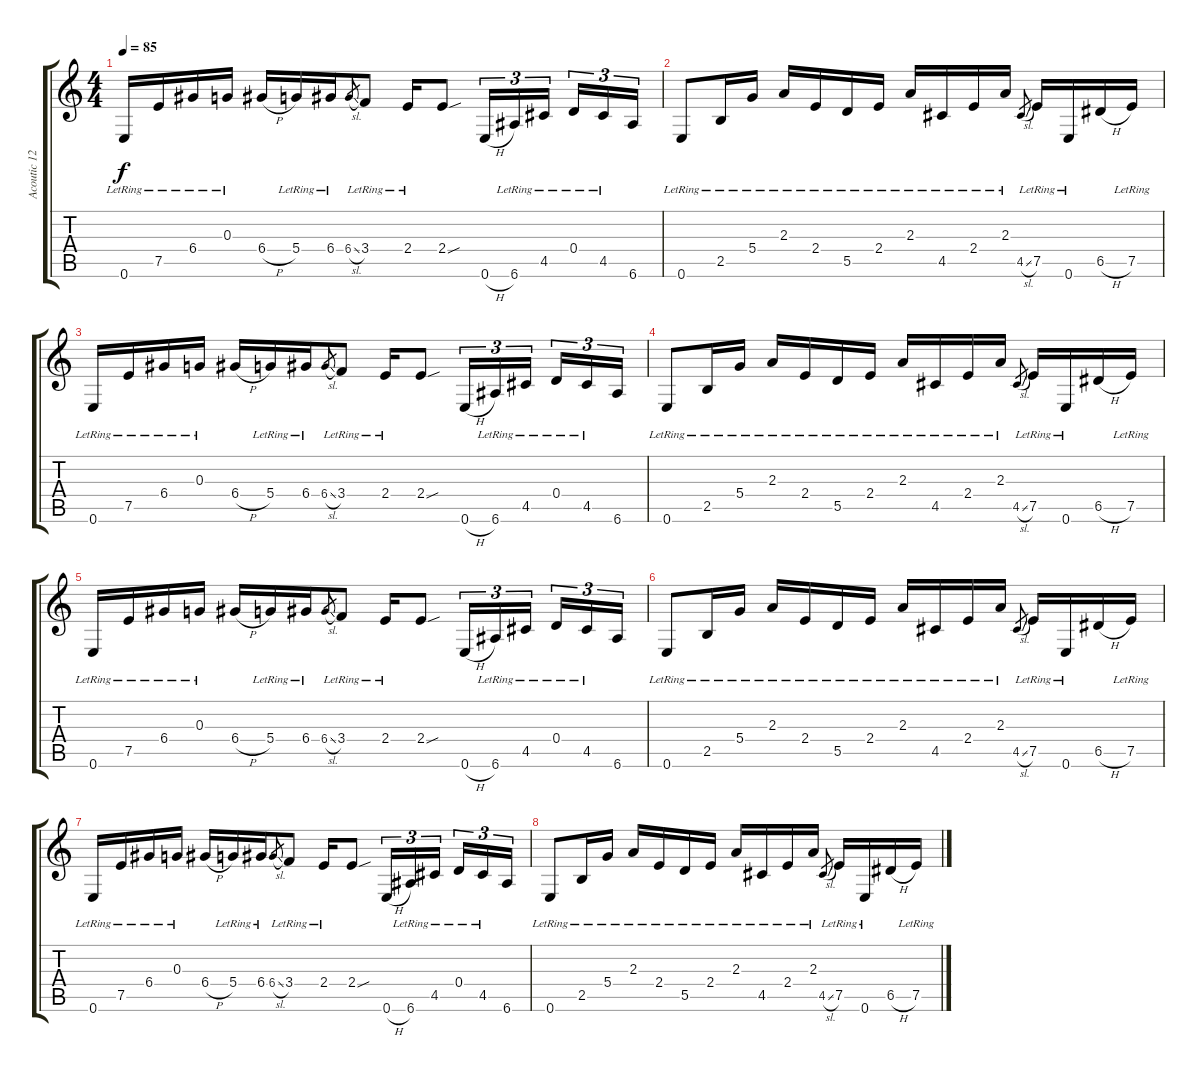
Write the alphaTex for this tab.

\track ("Acoutic 12str" "Acoutic 12") {instrument acousticguitarsteel}
\staff {score tabs}
\tuning (E4 B3 G3 D3 A2 E2) {hide}
\ts (4 4)
\tempo 85
\clef g2
\ks c
0.6{lr}.16{dy f} 7.5{lr}.16 6.4{lr}.16 0.3{lr}.16 6.4{h}.16 5.4{lr}.16 6.4{lr}.16 6.4{sl}.8{gr} 3.4{lr}.8 2.4{lr}.16 2.4{sou}.8 0.6{h}.16{tu (3 2)} 6.6{lr}.16{tu (3 2)} 4.5{lr}.16{tu (3 2)} 0.4{lr}.16{tu (3 2)} 4.5{lr}.16{tu (3 2)} 6.6.16{tu (3 2)} |
0.6{lr}.8 2.5{lr}.16 5.4{lr}.16 2.3{lr}.16 2.4{lr}.16 5.5{lr}.16 2.4{lr}.16 2.3{lr}.16 4.5{lr}.16 2.4{lr}.16 2.3{lr}.16 4.5{sl}.8{gr} 7.5{lr}.16 0.6{lr}.16 6.5{h}.16 7.5{lr}.16 |
0.6{lr}.16 7.5{lr}.16 6.4{lr}.16 0.3{lr}.16 6.4{h}.16 5.4{lr}.16 6.4{lr}.16 6.4{sl}.8{gr} 3.4{lr}.8 2.4{lr}.16 2.4{sou}.8 0.6{h}.16{tu (3 2)} 6.6{lr}.16{tu (3 2)} 4.5{lr}.16{tu (3 2)} 0.4{lr}.16{tu (3 2)} 4.5{lr}.16{tu (3 2)} 6.6.16{tu (3 2)} |
0.6{lr}.8 2.5{lr}.16 5.4{lr}.16 2.3{lr}.16 2.4{lr}.16 5.5{lr}.16 2.4{lr}.16 2.3{lr}.16 4.5{lr}.16 2.4{lr}.16 2.3{lr}.16 4.5{sl}.8{gr} 7.5{lr}.16 0.6{lr}.16 6.5{h}.16 7.5{lr}.16 |
0.6{lr}.16 7.5{lr}.16 6.4{lr}.16 0.3{lr}.16 6.4{h}.16 5.4{lr}.16 6.4{lr}.16 6.4{sl}.8{gr} 3.4{lr}.8 2.4{lr}.16 2.4{sou}.8 0.6{h}.16{tu (3 2)} 6.6{lr}.16{tu (3 2)} 4.5{lr}.16{tu (3 2)} 0.4{lr}.16{tu (3 2)} 4.5{lr}.16{tu (3 2)} 6.6.16{tu (3 2)} |
0.6{lr}.8 2.5{lr}.16 5.4{lr}.16 2.3{lr}.16 2.4{lr}.16 5.5{lr}.16 2.4{lr}.16 2.3{lr}.16 4.5{lr}.16 2.4{lr}.16 2.3{lr}.16 4.5{sl}.8{gr} 7.5{lr}.16 0.6{lr}.16 6.5{h}.16 7.5{lr}.16 |
0.6{lr}.16 7.5{lr}.16 6.4{lr}.16 0.3{lr}.16 6.4{h}.16 5.4{lr}.16 6.4{lr}.16 6.4{sl}.8{gr} 3.4{lr}.8 2.4{lr}.16 2.4{sou}.8 0.6{h}.16{tu (3 2)} 6.6{lr}.16{tu (3 2)} 4.5{lr}.16{tu (3 2)} 0.4{lr}.16{tu (3 2)} 4.5{lr}.16{tu (3 2)} 6.6.16{tu (3 2)} |
0.6{lr}.8 2.5{lr}.16 5.4{lr}.16 2.3{lr}.16 2.4{lr}.16 5.5{lr}.16 2.4{lr}.16 2.3{lr}.16 4.5{lr}.16 2.4{lr}.16 2.3{lr}.16 4.5{sl}.8{gr} 7.5{lr}.16 0.6{lr}.16 6.5{h}.16 7.5{lr}.16
